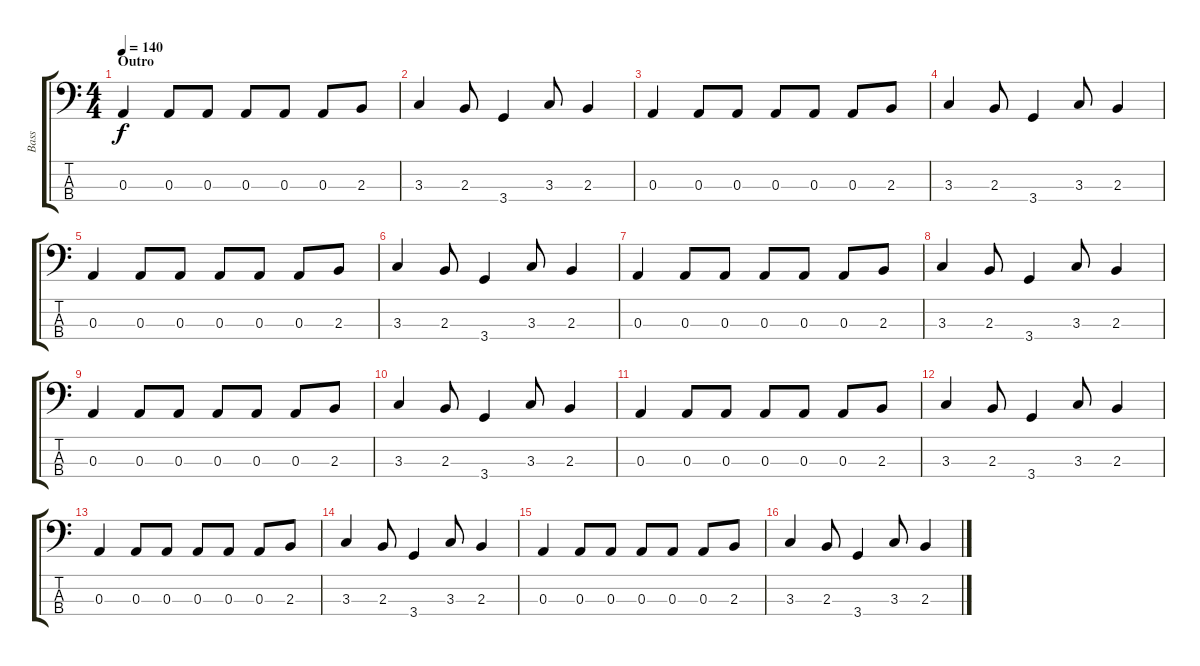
\track ("Bass" "Bass") {instrument electricbasspick}
\staff {score tabs}
\tuning (G2 D2 A1 E1) {hide}
\ts (4 4)
\section ("" "Outro")
\tempo 140
\clef f4
\ks c
0.3.4{dy f} 0.3.8 0.3.8 0.3.8 0.3.8 0.3.8 2.3.8 |
3.3.4 2.3.8 3.4.4 3.3.8 2.3.4 |
0.3.4 0.3.8 0.3.8 0.3.8 0.3.8 0.3.8 2.3.8 |
3.3.4 2.3.8 3.4.4 3.3.8 2.3.4 |
0.3.4 0.3.8 0.3.8 0.3.8 0.3.8 0.3.8 2.3.8 |
3.3.4 2.3.8 3.4.4 3.3.8 2.3.4 |
0.3.4 0.3.8 0.3.8 0.3.8 0.3.8 0.3.8 2.3.8 |
3.3.4 2.3.8 3.4.4 3.3.8 2.3.4 |
0.3.4 0.3.8 0.3.8 0.3.8 0.3.8 0.3.8 2.3.8 |
3.3.4 2.3.8 3.4.4 3.3.8 2.3.4 |
0.3.4 0.3.8 0.3.8 0.3.8 0.3.8 0.3.8 2.3.8 |
3.3.4 2.3.8 3.4.4 3.3.8 2.3.4 |
0.3.4 0.3.8 0.3.8 0.3.8 0.3.8 0.3.8 2.3.8 |
3.3.4 2.3.8 3.4.4 3.3.8 2.3.4 |
0.3.4 0.3.8 0.3.8 0.3.8 0.3.8 0.3.8 2.3.8 |
3.3.4 2.3.8 3.4.4 3.3.8 2.3.4
